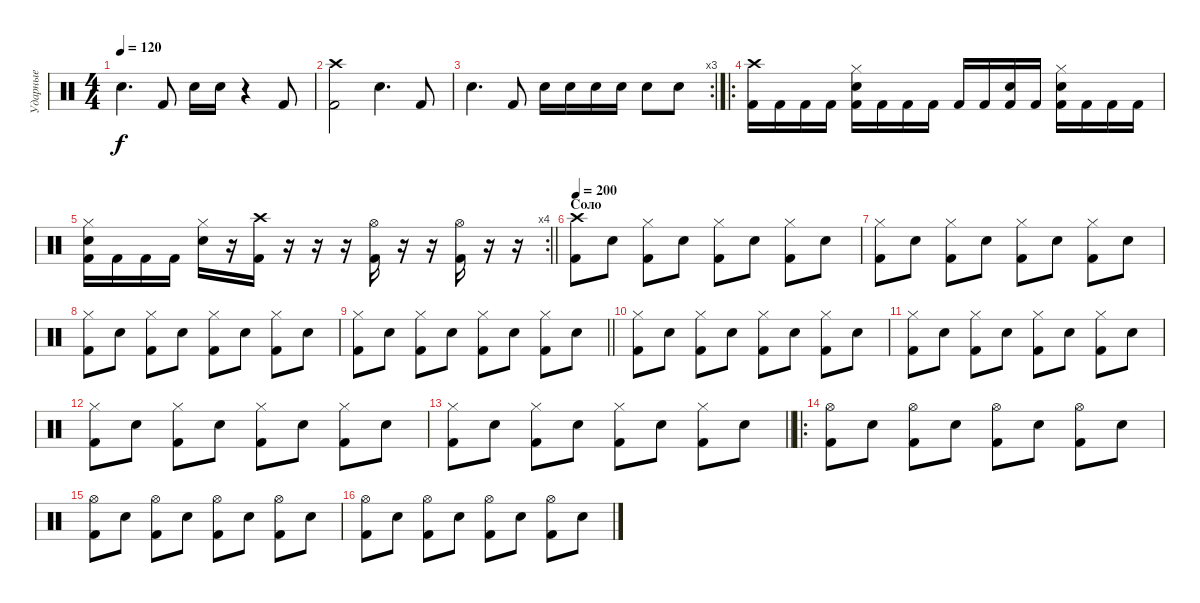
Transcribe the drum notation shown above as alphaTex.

\track ("Ударные" "Ударные") {instrument percussion}
\staff {score}
\articulation defaults
\ts (4 4)
\tempo 120
\clef neutral
\ks c "Snare (hit) 2".4{d dy f} "Kick (hit) 2".8 "Snare (hit) 2".16 "Snare (hit) 2".16
r.4 "Kick (hit) 2".8 |
("Crash high (hit)" "Kick (hit) 2").2 "Snare (hit) 2".4{d} "Kick (hit) 2".8 |
\rc 3 "Snare (hit) 2".4{d} "Kick (hit) 2".8 "Snare (hit) 2".16 "Snare (hit) 2".16 "Snare (hit) 2".16 "Snare (hit) 2".16 "Snare (hit) 2".8 "Snare (hit) 2".8
|
\ro
("Crash high (hit)" "Kick (hit) 2").16 "Kick (hit) 2".16 "Kick (hit) 2".16 "Kick (hit) 2".16 ("Hi-Hat (closed)" "Snare (hit) 2" "Kick (hit) 2").16 "Kick (hit) 2".16 "Kick (hit) 2".16 "Kick (hit) 2".16 "Kick (hit) 2".16 "Kick (hit) 2".16 ("Snare (hit) 2" "Kick (hit) 2").16 "Kick (hit) 2".16 ("Hi-Hat (closed)" "Snare (hit) 2" "Kick (hit) 2").16 "Kick (hit) 2".16 "Kick (hit) 2".16 "Kick (hit) 2".16 |
\rc 4
\barLineRight lightlight
("Hi-Hat (closed)" "Snare (hit) 2" "Kick (hit) 2").16 "Kick (hit) 2".16 "Kick (hit) 2".16 "Kick (hit) 2".16 ("Hi-Hat (closed)" "Snare (hit) 2").16 r.16 ("Crash high (hit)" "Kick (hit) 2").16 r.16 r.16 r.16 ("Hi-Hat (open)" "Kick (hit) 2").16 r.16 r.16 ("Hi-Hat (open)" "Kick (hit) 2").16 r.16 r.16 |
\section ("" "Соло")
\tempo 200
("Crash high (hit)" "Kick (hit) 2").8 "Snare (hit) 2".8 ("Hi-Hat (closed)" "Kick (hit) 2").8 "Snare (hit) 2".8 ("Hi-Hat (closed)" "Kick (hit) 2").8 "Snare (hit) 2".8 ("Hi-Hat (closed)" "Kick (hit) 2").8 "Snare (hit) 2".8 |
("Hi-Hat (closed)" "Kick (hit) 2").8 "Snare (hit) 2".8 ("Hi-Hat (closed)" "Kick (hit) 2").8 "Snare (hit) 2".8 ("Hi-Hat (closed)" "Kick (hit) 2").8 "Snare (hit) 2".8 ("Hi-Hat (closed)" "Kick (hit) 2").8 "Snare (hit) 2".8 |
("Hi-Hat (closed)" "Kick (hit) 2").8 "Snare (hit) 2".8 ("Hi-Hat (closed)" "Kick (hit) 2").8 "Snare (hit) 2".8 ("Hi-Hat (closed)" "Kick (hit) 2").8 "Snare (hit) 2".8 ("Hi-Hat (closed)" "Kick (hit) 2").8 "Snare (hit) 2".8 |
\barLineRight lightlight
("Hi-Hat (closed)" "Kick (hit) 2").8 "Snare (hit) 2".8 ("Hi-Hat (closed)" "Kick (hit) 2").8 "Snare (hit) 2".8 ("Hi-Hat (closed)" "Kick (hit) 2").8 "Snare (hit) 2".8 ("Hi-Hat (closed)" "Kick (hit) 2").8 "Snare (hit) 2".8 |
("Hi-Hat (closed)" "Kick (hit) 2").8 "Snare (hit) 2".8 ("Hi-Hat (closed)" "Kick (hit) 2").8 "Snare (hit) 2".8 ("Hi-Hat (closed)" "Kick (hit) 2").8 "Snare (hit) 2".8 ("Hi-Hat (closed)" "Kick (hit) 2").8 "Snare (hit) 2".8 |
("Hi-Hat (closed)" "Kick (hit) 2").8 "Snare (hit) 2".8 ("Hi-Hat (closed)" "Kick (hit) 2").8 "Snare (hit) 2".8 ("Hi-Hat (closed)" "Kick (hit) 2").8 "Snare (hit) 2".8 ("Hi-Hat (closed)" "Kick (hit) 2").8 "Snare (hit) 2".8 |
("Hi-Hat (closed)" "Kick (hit) 2").8 "Snare (hit) 2".8 ("Hi-Hat (closed)" "Kick (hit) 2").8 "Snare (hit) 2".8 ("Hi-Hat (closed)" "Kick (hit) 2").8 "Snare (hit) 2".8 ("Hi-Hat (closed)" "Kick (hit) 2").8 "Snare (hit) 2".8 |
\barLineRight lightlight
("Hi-Hat (closed)" "Kick (hit) 2").8 "Snare (hit) 2".8 ("Hi-Hat (closed)" "Kick (hit) 2").8 "Snare (hit) 2".8 ("Hi-Hat (closed)" "Kick (hit) 2").8 "Snare (hit) 2".8 ("Hi-Hat (closed)" "Kick (hit) 2").8 "Snare (hit) 2".8 |
\ro
("Hi-Hat (open)" "Kick (hit) 2").8 "Snare (hit) 2".8 ("Hi-Hat (open)" "Kick (hit) 2").8 "Snare (hit) 2".8 ("Hi-Hat (open)" "Kick (hit) 2").8 "Snare (hit) 2".8 ("Hi-Hat (open)" "Kick (hit) 2").8 "Snare (hit) 2".8 |
("Hi-Hat (open)" "Kick (hit) 2").8 "Snare (hit) 2".8 ("Hi-Hat (open)" "Kick (hit) 2").8 "Snare (hit) 2".8 ("Hi-Hat (open)" "Kick (hit) 2").8 "Snare (hit) 2".8 ("Hi-Hat (open)" "Kick (hit) 2").8 "Snare (hit) 2".8 |
("Hi-Hat (open)" "Kick (hit) 2").8 "Snare (hit) 2".8 ("Hi-Hat (open)" "Kick (hit) 2").8 "Snare (hit) 2".8 ("Hi-Hat (open)" "Kick (hit) 2").8 "Snare (hit) 2".8 ("Hi-Hat (open)" "Kick (hit) 2").8 "Snare (hit) 2".8
